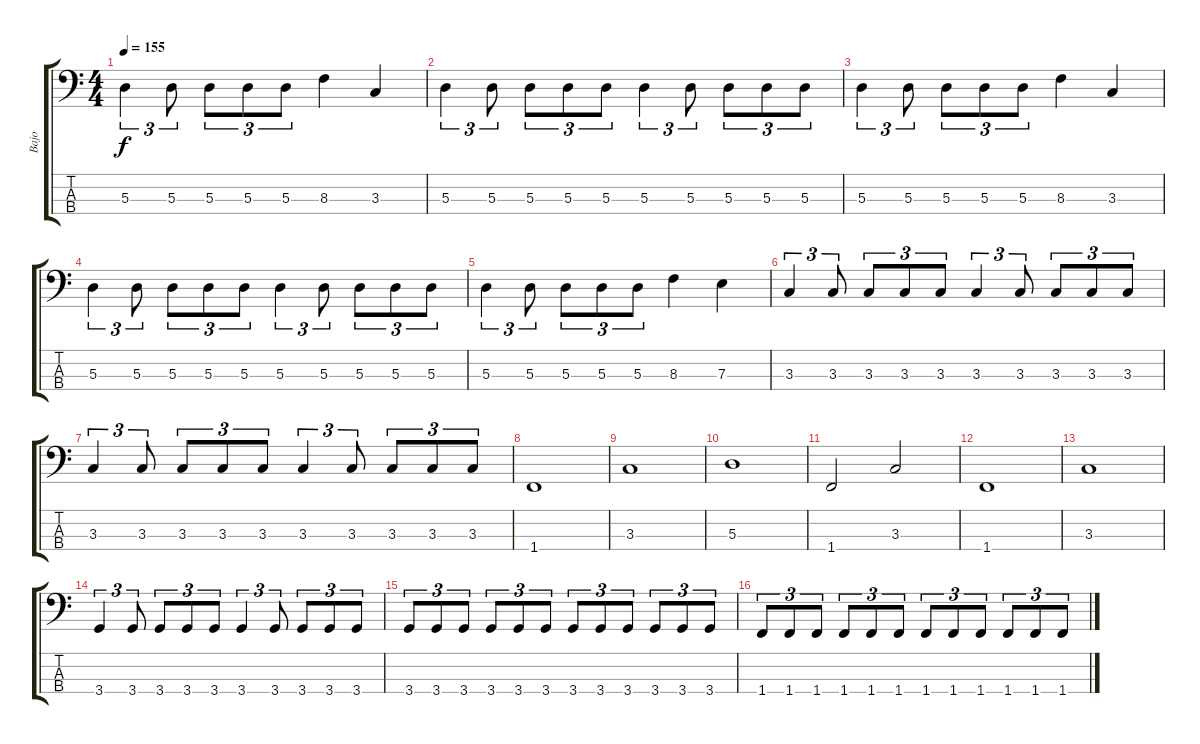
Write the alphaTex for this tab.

\track ("Bajo" "Bajo") {instrument electricbassfinger}
\staff {score tabs}
\tuning (G2 D2 A1 E1) {hide}
\ts (4 4)
\tempo 155
\clef f4
\ks c
5.3.4{tu (3 2) dy f} 5.3.8{tu (3 2)} 5.3.8{tu (3 2)} 5.3.8{tu (3 2)} 5.3.8{tu (3 2)} 8.3.4 3.3.4 |
5.3.4{tu (3 2)} 5.3.8{tu (3 2)} 5.3.8{tu (3 2)} 5.3.8{tu (3 2)} 5.3.8{tu (3 2)} 5.3.4{tu (3 2)} 5.3.8{tu (3 2)} 5.3.8{tu (3 2)} 5.3.8{tu (3 2)} 5.3.8{tu (3 2)} |
5.3.4{tu (3 2)} 5.3.8{tu (3 2)} 5.3.8{tu (3 2)} 5.3.8{tu (3 2)} 5.3.8{tu (3 2)} 8.3.4 3.3.4 |
5.3.4{tu (3 2)} 5.3.8{tu (3 2)} 5.3.8{tu (3 2)} 5.3.8{tu (3 2)} 5.3.8{tu (3 2)} 5.3.4{tu (3 2)} 5.3.8{tu (3 2)} 5.3.8{tu (3 2)} 5.3.8{tu (3 2)} 5.3.8{tu (3 2)} |
5.3.4{tu (3 2)} 5.3.8{tu (3 2)} 5.3.8{tu (3 2)} 5.3.8{tu (3 2)} 5.3.8{tu (3 2)} 8.3.4 7.3.4 |
3.3.4{tu (3 2)} 3.3.8{tu (3 2)} 3.3.8{tu (3 2)} 3.3.8{tu (3 2)} 3.3.8{tu (3 2)} 3.3.4{tu (3 2)} 3.3.8{tu (3 2)} 3.3.8{tu (3 2)} 3.3.8{tu (3 2)} 3.3.8{tu (3 2)} |
3.3.4{tu (3 2)} 3.3.8{tu (3 2)} 3.3.8{tu (3 2)} 3.3.8{tu (3 2)} 3.3.8{tu (3 2)} 3.3.4{tu (3 2)} 3.3.8{tu (3 2)} 3.3.8{tu (3 2)} 3.3.8{tu (3 2)} 3.3.8{tu (3 2)} |
1.4.1 |
3.3.1 |
5.3.1 |
1.4.2 3.3.2 |
1.4.1 |
3.3.1 |
3.4.4{tu (3 2)} 3.4.8{tu (3 2)} 3.4.8{tu (3 2)} 3.4.8{tu (3 2)} 3.4.8{tu (3 2)} 3.4.4{tu (3 2)} 3.4.8{tu (3 2)} 3.4.8{tu (3 2)} 3.4.8{tu (3 2)} 3.4.8{tu (3 2)} |
3.4.8{tu (3 2)} 3.4.8{tu (3 2)} 3.4.8{tu (3 2)} 3.4.8{tu (3 2)} 3.4.8{tu (3 2)} 3.4.8{tu (3 2)} 3.4.8{tu (3 2)} 3.4.8{tu (3 2)} 3.4.8{tu (3 2)} 3.4.8{tu (3 2)} 3.4.8{tu (3 2)} 3.4.8{tu (3 2)} |
1.4.8{tu (3 2)} 1.4.8{tu (3 2)} 1.4.8{tu (3 2)} 1.4.8{tu (3 2)} 1.4.8{tu (3 2)} 1.4.8{tu (3 2)} 1.4.8{tu (3 2)} 1.4.8{tu (3 2)} 1.4.8{tu (3 2)} 1.4.8{tu (3 2)} 1.4.8{tu (3 2)} 1.4.8{tu (3 2)}
